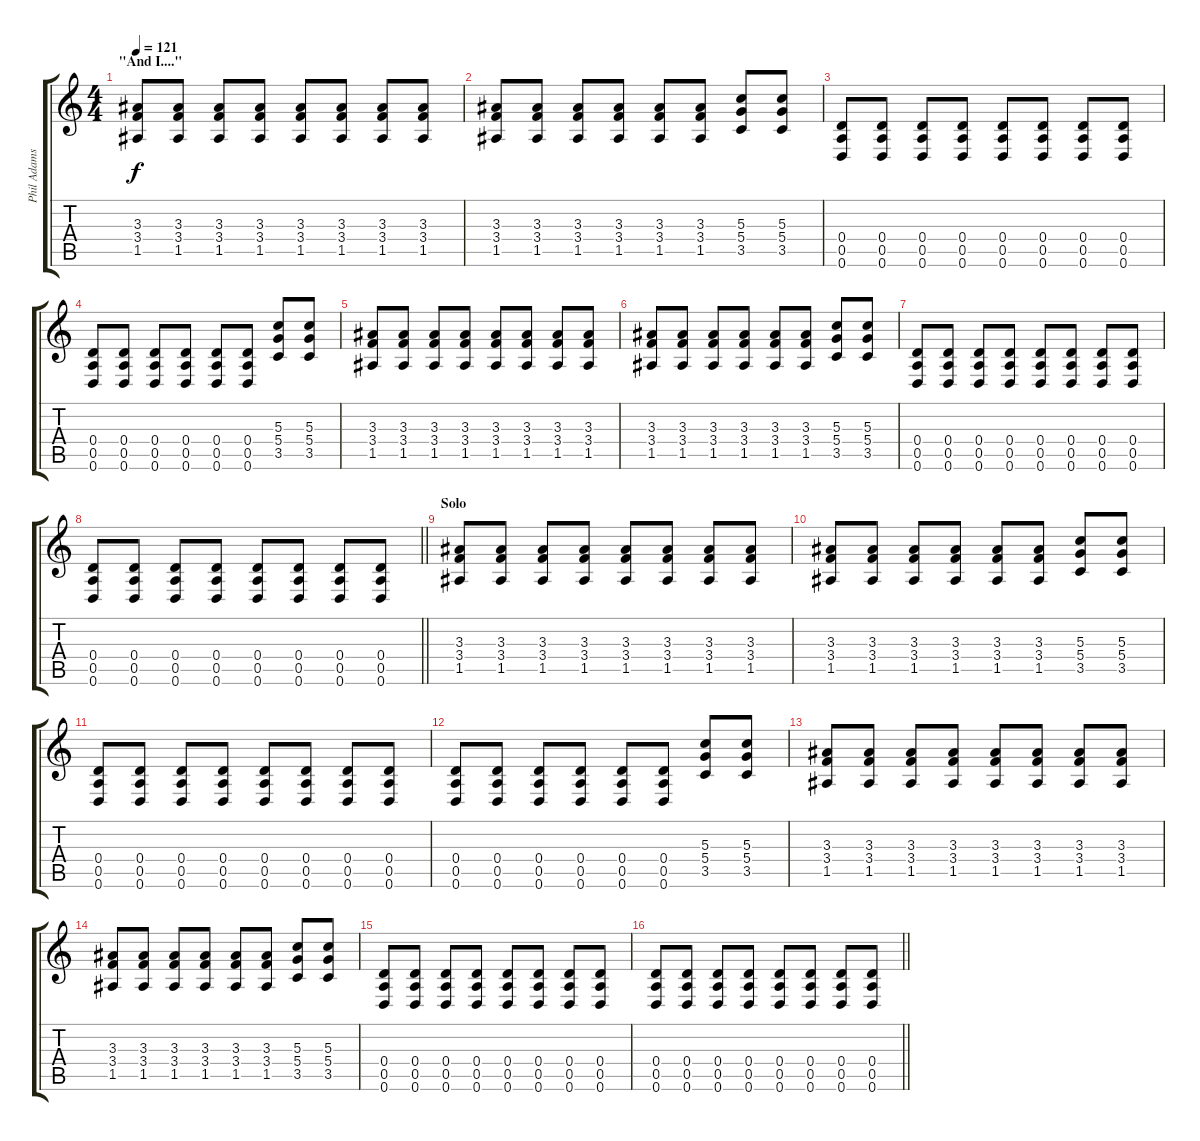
\track ("Phil Adams" "Phil Adams") {instrument distortionguitar}
\staff {score tabs}
\tuning (E4 B3 G3 D3 A2 D2) {hide}
\ts (4 4)
\section ("" "\"And I....\"")
\tempo 121
\clef g2
\ks c
(3.3 3.4 1.5).8{dy f} (3.3 3.4 1.5).8 (3.3 3.4 1.5).8 (3.3 3.4 1.5).8 (3.3 3.4 1.5).8 (3.3 3.4 1.5).8 (3.3 3.4 1.5).8 (3.3 3.4 1.5).8 |
(3.3 3.4 1.5).8 (3.3 3.4 1.5).8 (3.3 3.4 1.5).8 (3.3 3.4 1.5).8 (3.3 3.4 1.5).8 (3.3 3.4 1.5).8 (5.3 5.4 3.5).8 (5.3 5.4 3.5).8 |
(0.4 0.5 0.6).8 (0.4 0.5 0.6).8 (0.4 0.5 0.6).8 (0.4 0.5 0.6).8 (0.4 0.5 0.6).8 (0.4 0.5 0.6).8 (0.4 0.5 0.6).8 (0.4 0.5 0.6).8 |
(0.4 0.5 0.6).8 (0.4 0.5 0.6).8 (0.4 0.5 0.6).8 (0.4 0.5 0.6).8 (0.4 0.5 0.6).8 (0.4 0.5 0.6).8 (5.3 5.4 3.5).8 (5.3 5.4 3.5).8 |
(3.3 3.4 1.5).8 (3.3 3.4 1.5).8 (3.3 3.4 1.5).8 (3.3 3.4 1.5).8 (3.3 3.4 1.5).8 (3.3 3.4 1.5).8 (3.3 3.4 1.5).8 (3.3 3.4 1.5).8 |
(3.3 3.4 1.5).8 (3.3 3.4 1.5).8 (3.3 3.4 1.5).8 (3.3 3.4 1.5).8 (3.3 3.4 1.5).8 (3.3 3.4 1.5).8 (5.3 5.4 3.5).8 (5.3 5.4 3.5).8 |
(0.4 0.5 0.6).8 (0.4 0.5 0.6).8 (0.4 0.5 0.6).8 (0.4 0.5 0.6).8 (0.4 0.5 0.6).8 (0.4 0.5 0.6).8 (0.4 0.5 0.6).8 (0.4 0.5 0.6).8 |
\barLineRight lightlight
(0.4 0.5 0.6).8 (0.4 0.5 0.6).8 (0.4 0.5 0.6).8 (0.4 0.5 0.6).8 (0.4 0.5 0.6).8 (0.4 0.5 0.6).8 (0.4 0.5 0.6).8 (0.4 0.5 0.6).8 |
\section ("" "Solo")
(3.3 3.4 1.5).8 (3.3 3.4 1.5).8 (3.3 3.4 1.5).8 (3.3 3.4 1.5).8 (3.3 3.4 1.5).8 (3.3 3.4 1.5).8 (3.3 3.4 1.5).8 (3.3 3.4 1.5).8 |
(3.3 3.4 1.5).8 (3.3 3.4 1.5).8 (3.3 3.4 1.5).8 (3.3 3.4 1.5).8 (3.3 3.4 1.5).8 (3.3 3.4 1.5).8 (5.3 5.4 3.5).8 (5.3 5.4 3.5).8 |
(0.4 0.5 0.6).8 (0.4 0.5 0.6).8 (0.4 0.5 0.6).8 (0.4 0.5 0.6).8 (0.4 0.5 0.6).8 (0.4 0.5 0.6).8 (0.4 0.5 0.6).8 (0.4 0.5 0.6).8 |
(0.4 0.5 0.6).8 (0.4 0.5 0.6).8 (0.4 0.5 0.6).8 (0.4 0.5 0.6).8 (0.4 0.5 0.6).8 (0.4 0.5 0.6).8 (5.3 5.4 3.5).8 (5.3 5.4 3.5).8 |
(3.3 3.4 1.5).8 (3.3 3.4 1.5).8 (3.3 3.4 1.5).8 (3.3 3.4 1.5).8 (3.3 3.4 1.5).8 (3.3 3.4 1.5).8 (3.3 3.4 1.5).8 (3.3 3.4 1.5).8 |
(3.3 3.4 1.5).8 (3.3 3.4 1.5).8 (3.3 3.4 1.5).8 (3.3 3.4 1.5).8 (3.3 3.4 1.5).8 (3.3 3.4 1.5).8 (5.3 5.4 3.5).8 (5.3 5.4 3.5).8 |
(0.4 0.5 0.6).8 (0.4 0.5 0.6).8 (0.4 0.5 0.6).8 (0.4 0.5 0.6).8 (0.4 0.5 0.6).8 (0.4 0.5 0.6).8 (0.4 0.5 0.6).8 (0.4 0.5 0.6).8 |
\barLineRight lightlight
(0.4 0.5 0.6).8 (0.4 0.5 0.6).8 (0.4 0.5 0.6).8 (0.4 0.5 0.6).8 (0.4 0.5 0.6).8 (0.4 0.5 0.6).8 (0.4 0.5 0.6).8 (0.4 0.5 0.6).8
